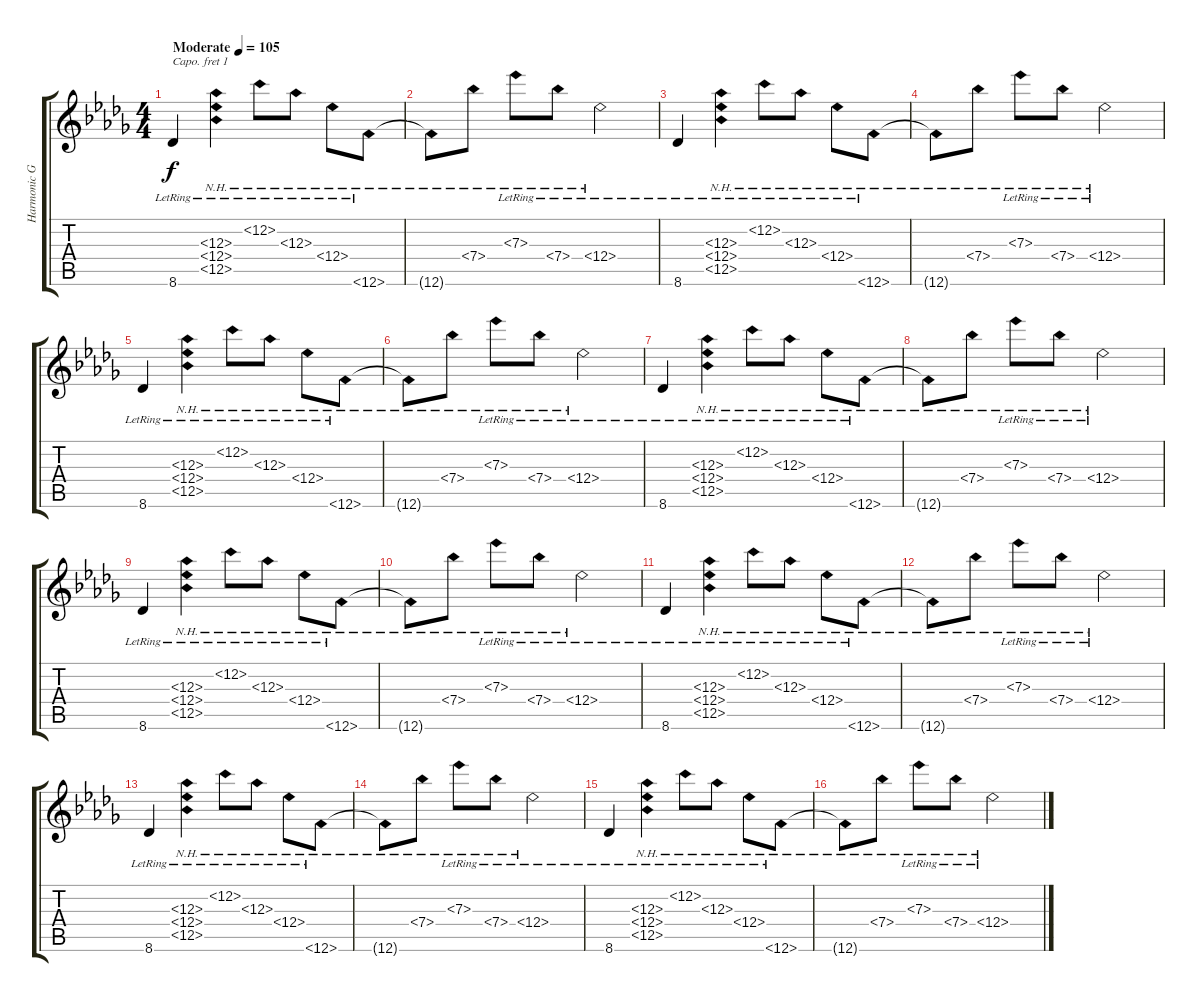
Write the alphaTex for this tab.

\track ("Harmonic Guitar" "Harmonic G") {instrument acousticguitarsteel}
\staff {score tabs}
\capo 1
\tuning (E4 B3 G3 D3 A2 E2) {hide}
\ts (4 4)
\tempo (105 "Moderate")
\clef g2
\ks db
8.6{lr}.4{dy f instrument acousticguitarsteel} (12.3{nh lr} 12.4{nh lr} 12.5{nh lr}).4 12.2{nh lr}.8 12.3{nh lr}.8 12.4{nh lr}.8 12.6{nh lr}.8 |
12.6{nh t}.8 7.4{nh}.8 7.3{nh lr}.8 7.4{nh lr}.8 12.4{nh lr}.2 |
8.6{lr}.4 (12.3{nh lr} 12.4{nh lr} 12.5{nh lr}).4 12.2{nh lr}.8 12.3{nh lr}.8 12.4{nh lr}.8 12.6{nh lr}.8 |
12.6{nh t}.8 7.4{nh}.8 7.3{nh lr}.8 7.4{nh lr}.8 12.4{nh lr}.2 |
8.6{lr}.4 (12.3{nh lr} 12.4{nh lr} 12.5{nh lr}).4 12.2{nh lr}.8 12.3{nh lr}.8 12.4{nh lr}.8 12.6{nh lr}.8 |
12.6{nh t}.8 7.4{nh}.8 7.3{nh lr}.8 7.4{nh lr}.8 12.4{nh lr}.2 |
8.6{lr}.4 (12.3{nh lr} 12.4{nh lr} 12.5{nh lr}).4 12.2{nh lr}.8 12.3{nh lr}.8 12.4{nh lr}.8 12.6{nh lr}.8 |
12.6{nh t}.8 7.4{nh}.8 7.3{nh lr}.8 7.4{nh lr}.8 12.4{nh lr}.2 |
8.6{lr}.4 (12.3{nh lr} 12.4{nh lr} 12.5{nh lr}).4 12.2{nh lr}.8 12.3{nh lr}.8 12.4{nh lr}.8 12.6{nh lr}.8 |
12.6{nh t}.8 7.4{nh}.8 7.3{nh lr}.8 7.4{nh lr}.8 12.4{nh lr}.2 |
8.6{lr}.4 (12.3{nh lr} 12.4{nh lr} 12.5{nh lr}).4 12.2{nh lr}.8 12.3{nh lr}.8 12.4{nh lr}.8 12.6{nh lr}.8 |
12.6{nh t}.8 7.4{nh}.8 7.3{nh lr}.8 7.4{nh lr}.8 12.4{nh lr}.2 |
8.6{lr}.4 (12.3{nh lr} 12.4{nh lr} 12.5{nh lr}).4 12.2{nh lr}.8 12.3{nh lr}.8 12.4{nh lr}.8 12.6{nh lr}.8 |
12.6{nh t}.8 7.4{nh}.8 7.3{nh lr}.8 7.4{nh lr}.8 12.4{nh lr}.2 |
8.6{lr}.4 (12.3{nh lr} 12.4{nh lr} 12.5{nh lr}).4 12.2{nh lr}.8 12.3{nh lr}.8 12.4{nh lr}.8 12.6{nh lr}.8 |
12.6{nh t}.8 7.4{nh}.8 7.3{nh lr}.8 7.4{nh lr}.8 12.4{nh lr}.2
